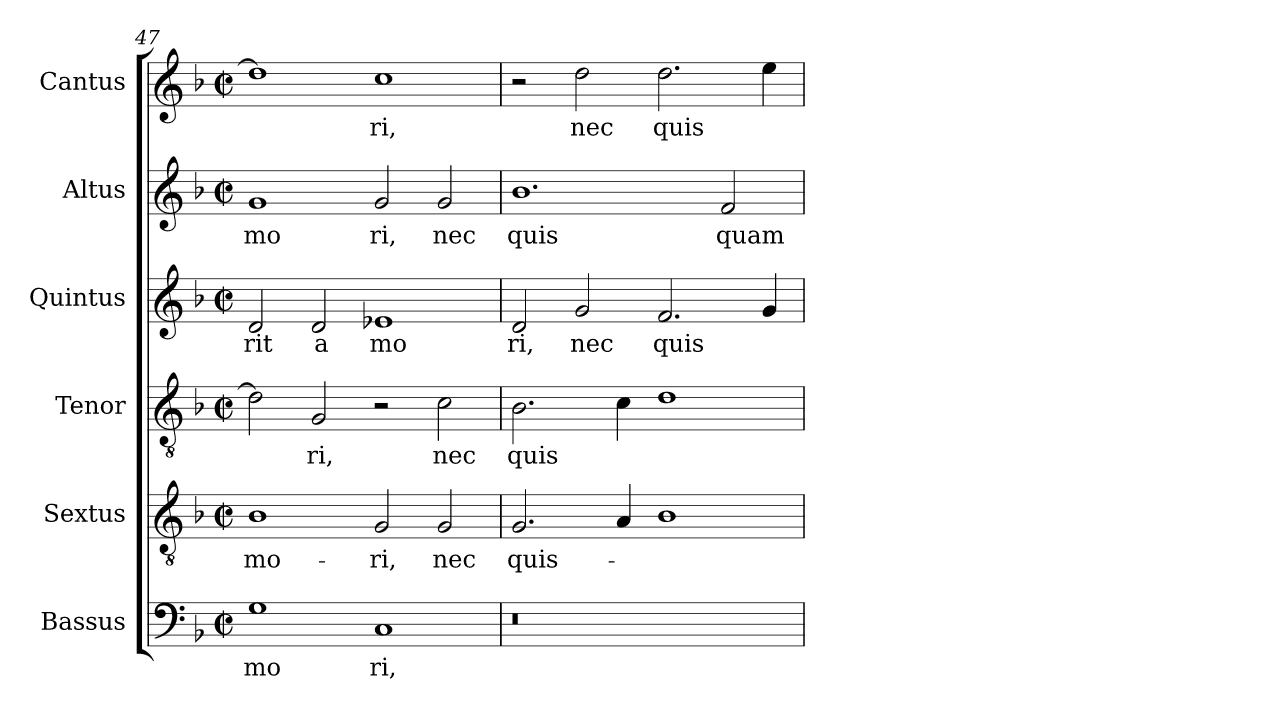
**kern	**text	**kern	**text	**kern	**text	**kern	**text	**kern	**text	**kern	**text
*part6	*part6	*part5	*part5	*part4	*part4	*part3	*part3	*part2	*part2	*part1	*part1
*staff6	*staff6	*staff5	*staff5	*staff4	*staff4	*staff3	*staff3	*staff2	*staff2	*staff1	*staff1
*I"Bassus	*	*I"Sextus	*	*I"Tenor	*	*I"Quintus	*	*I"Altus	*	*I"Cantus	*
*I'Bassus	*	*I'Sextus	*	*I'Tenor	*	*I'Quintus	*	*I'Altus	*	*I'Cantus	*
*clefF4	*	*clefGv2	*	*clefGv2	*	*clefG2	*	*clefG2	*	*clefG2	*
*k[b-]	*	*k[b-]	*	*k[b-]	*	*k[b-]	*	*k[b-]	*	*k[b-]	*
*F:	*	*F:	*	*F:	*	*F:	*	*F:	*	*F:	*
*M2/2	*	*M2/2	*	*M2/2	*	*M2/2	*	*M2/2	*	*M2/2	*
*met(c|)	*	*met(c|)	*	*met(c|)	*	*met(c|)	*	*met(c|)	*	*met(c|)	*
=47	=47	=47	=47	=47	=47	=47	=47	=47	=47	=47	=47
!	!LO:LY:b:cj	!	!LO:LY:b:cj	!	!	!	!LO:LY:b:cj	!	!LO:LY:b:cj	!	!
1G	mo	1B-	-mo-	2d\]	.	2d/	rit	1g	mo	1dd]	.
!	!	!	!	!	!LO:LY:b:cj	!	!LO:LY:b:cj	!	!	!	!
.	.	.	.	2G/	ri,	2d/	a	.	.	.	.
!	!LO:LY:b:cj	!	!LO:LY:b:cj	!	!	!	!LO:LY:b:cj	!	!LO:LY:b:cj	!	!LO:LY:b:cj
1C	ri,	2G/	-ri,	2r	.	1e-X	mo	2g/	ri,	1cc	ri,
!	!	!	!LO:LY:b:cj	!	!LO:LY:b:cj	!	!	!	!LO:LY:b:cj	!	!
.	.	2G/	nec	2c\	nec	.	.	2g/	nec	.	.
=48	=48	=48	=48	=48	=48	=48	=48	=48	=48	=48	=48
!	!	!	!LO:LY:b	!	!LO:LY:b	!	!LO:LY:b:cj	!	!LO:LY:b:cj	!	!
0r	.	2.G/	quis-	2.B-\	quis	2d/	ri,	1.b-	quis	2r	.
!	!	!	!	!	!	!	!LO:LY:b:cj	!	!	!	!LO:LY:b:cj
.	.	.	.	.	.	2g/	nec	.	.	2dd\	nec
.	.	4A/	.	4c\	.	.	.	.	.	.	.
!	!	!	!	!	!	!	!LO:LY:b	!	!	!	!LO:LY:b
.	.	1B-	.	1d	.	2.f/	quis	.	.	2.dd\	quis
!	!	!	!	!	!	!	!	!	!LO:LY:b:cj	!	!
.	.	.	.	.	.	.	.	2f/	quam	.	.
.	.	.	.	.	.	4g/	.	.	.	4ee\	.
=	=	=	=	=	=	=	=	=	=	=	=
*-	*-	*-	*-	*-	*-	*-	*-	*-	*-	*-	*-
